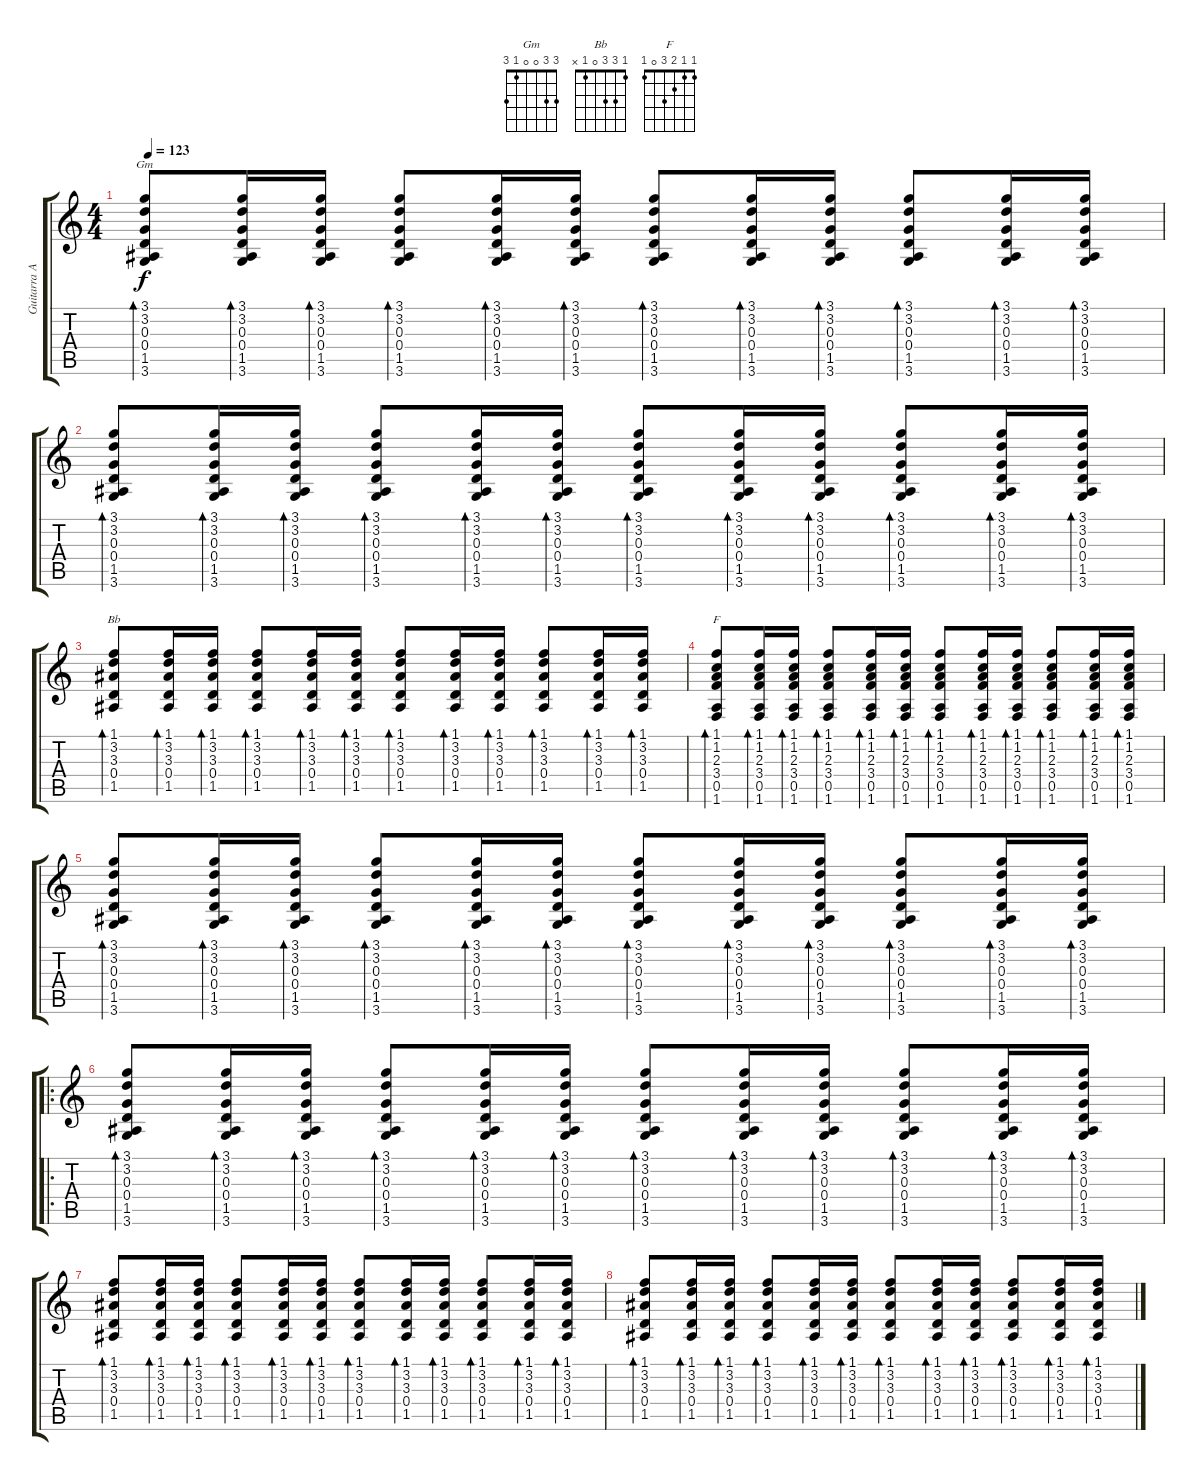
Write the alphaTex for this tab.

\track ("Guitarra Acompañamiento" "Guitarra A") {instrument acousticguitarnylon}
\staff {score tabs}
\tuning (E4 B3 G3 D3 A2 E2) {hide}
\chord ("Gm" 3 3 0 0 1 3)
\chord ("Bb" 1 3 3 0 1 x)
\chord ("F" 1 1 2 3 0 1)
\ts (4 4)
\tempo 123
\clef g2
\ks c
(3.1 3.2 0.3 0.4 1.5 3.6).8{bd 30 ch "Gm" dy f} (3.1 3.2 0.3 0.4 1.5 3.6).16{bd 30} (3.1 3.2 0.3 0.4 1.5 3.6).16{bd 30} (3.1 3.2 0.3 0.4 1.5 3.6).8{bd 30} (3.1 3.2 0.3 0.4 1.5 3.6).16{bd 30} (3.1 3.2 0.3 0.4 1.5 3.6).16{bd 30} (3.1 3.2 0.3 0.4 1.5 3.6).8{bd 30} (3.1 3.2 0.3 0.4 1.5 3.6).16{bd 30} (3.1 3.2 0.3 0.4 1.5 3.6).16{bd 30} (3.1 3.2 0.3 0.4 1.5 3.6).8{bd 30} (3.1 3.2 0.3 0.4 1.5 3.6).16{bd 30} (3.1 3.2 0.3 0.4 1.5 3.6).16{bd 30} |
(3.1 3.2 0.3 0.4 1.5 3.6).8{bd 30} (3.1 3.2 0.3 0.4 1.5 3.6).16{bd 30} (3.1 3.2 0.3 0.4 1.5 3.6).16{bd 30} (3.1 3.2 0.3 0.4 1.5 3.6).8{bd 30} (3.1 3.2 0.3 0.4 1.5 3.6).16{bd 30} (3.1 3.2 0.3 0.4 1.5 3.6).16{bd 30} (3.1 3.2 0.3 0.4 1.5 3.6).8{bd 30} (3.1 3.2 0.3 0.4 1.5 3.6).16{bd 30} (3.1 3.2 0.3 0.4 1.5 3.6).16{bd 30} (3.1 3.2 0.3 0.4 1.5 3.6).8{bd 30} (3.1 3.2 0.3 0.4 1.5 3.6).16{bd 30} (3.1 3.2 0.3 0.4 1.5 3.6).16{bd 30} |
(1.1 3.2 3.3 0.4 1.5).8{bd 30 ch "Bb"} (1.1 3.2 3.3 0.4 1.5).16{bd 30} (1.1 3.2 3.3 0.4 1.5).16{bd 30} (1.1 3.2 3.3 0.4 1.5).8{bd 30} (1.1 3.2 3.3 0.4 1.5).16{bd 30} (1.1 3.2 3.3 0.4 1.5).16{bd 30} (1.1 3.2 3.3 0.4 1.5).8{bd 30} (1.1 3.2 3.3 0.4 1.5).16{bd 30} (1.1 3.2 3.3 0.4 1.5).16{bd 30} (1.1 3.2 3.3 0.4 1.5).8{bd 30} (1.1 3.2 3.3 0.4 1.5).16{bd 30} (1.1 3.2 3.3 0.4 1.5).16{bd 30} |
(1.1 1.2 2.3 3.4 0.5 1.6).8{bd 30 ch "F"} (1.1 1.2 2.3 3.4 0.5 1.6).16{bd 30} (1.1 1.2 2.3 3.4 0.5 1.6).16{bd 30} (1.1 1.2 2.3 3.4 0.5 1.6).8{bd 30} (1.1 1.2 2.3 3.4 0.5 1.6).16{bd 30} (1.1 1.2 2.3 3.4 0.5 1.6).16{bd 30} (1.1 1.2 2.3 3.4 0.5 1.6).8{bd 30} (1.1 1.2 2.3 3.4 0.5 1.6).16{bd 30} (1.1 1.2 2.3 3.4 0.5 1.6).16{bd 30} (1.1 1.2 2.3 3.4 0.5 1.6).8{bd 30} (1.1 1.2 2.3 3.4 0.5 1.6).16{bd 30} (1.1 1.2 2.3 3.4 0.5 1.6).16{bd 30} |
(3.1 3.2 0.3 0.4 1.5 3.6).8{bd 30} (3.1 3.2 0.3 0.4 1.5 3.6).16{bd 30} (3.1 3.2 0.3 0.4 1.5 3.6).16{bd 30} (3.1 3.2 0.3 0.4 1.5 3.6).8{bd 30} (3.1 3.2 0.3 0.4 1.5 3.6).16{bd 30} (3.1 3.2 0.3 0.4 1.5 3.6).16{bd 30} (3.1 3.2 0.3 0.4 1.5 3.6).8{bd 30} (3.1 3.2 0.3 0.4 1.5 3.6).16{bd 30} (3.1 3.2 0.3 0.4 1.5 3.6).16{bd 30} (3.1 3.2 0.3 0.4 1.5 3.6).8{bd 30} (3.1 3.2 0.3 0.4 1.5 3.6).16{bd 30} (3.1 3.2 0.3 0.4 1.5 3.6).16{bd 30} |
\ro
(3.1 3.2 0.3 0.4 1.5 3.6).8{bd 30} (3.1 3.2 0.3 0.4 1.5 3.6).16{bd 30} (3.1 3.2 0.3 0.4 1.5 3.6).16{bd 30} (3.1 3.2 0.3 0.4 1.5 3.6).8{bd 30} (3.1 3.2 0.3 0.4 1.5 3.6).16{bd 30} (3.1 3.2 0.3 0.4 1.5 3.6).16{bd 30} (3.1 3.2 0.3 0.4 1.5 3.6).8{bd 30} (3.1 3.2 0.3 0.4 1.5 3.6).16{bd 30} (3.1 3.2 0.3 0.4 1.5 3.6).16{bd 30} (3.1 3.2 0.3 0.4 1.5 3.6).8{bd 30} (3.1 3.2 0.3 0.4 1.5 3.6).16{bd 30} (3.1 3.2 0.3 0.4 1.5 3.6).16{bd 30} |
(1.1 3.2 3.3 0.4 1.5).8{bd 30} (1.1 3.2 3.3 0.4 1.5).16{bd 30} (1.1 3.2 3.3 0.4 1.5).16{bd 30} (1.1 3.2 3.3 0.4 1.5).8{bd 30} (1.1 3.2 3.3 0.4 1.5).16{bd 30} (1.1 3.2 3.3 0.4 1.5).16{bd 30} (1.1 3.2 3.3 0.4 1.5).8{bd 30} (1.1 3.2 3.3 0.4 1.5).16{bd 30} (1.1 3.2 3.3 0.4 1.5).16{bd 30} (1.1 3.2 3.3 0.4 1.5).8{bd 30} (1.1 3.2 3.3 0.4 1.5).16{bd 30} (1.1 3.2 3.3 0.4 1.5).16{bd 30} |
(1.1 3.2 3.3 0.4 1.5).8{bd 30} (1.1 3.2 3.3 0.4 1.5).16{bd 30} (1.1 3.2 3.3 0.4 1.5).16{bd 30} (1.1 3.2 3.3 0.4 1.5).8{bd 30} (1.1 3.2 3.3 0.4 1.5).16{bd 30} (1.1 3.2 3.3 0.4 1.5).16{bd 30} (1.1 3.2 3.3 0.4 1.5).8{bd 30} (1.1 3.2 3.3 0.4 1.5).16{bd 30} (1.1 3.2 3.3 0.4 1.5).16{bd 30} (1.1 3.2 3.3 0.4 1.5).8{bd 30} (1.1 3.2 3.3 0.4 1.5).16{bd 30} (1.1 3.2 3.3 0.4 1.5).16{bd 30}
